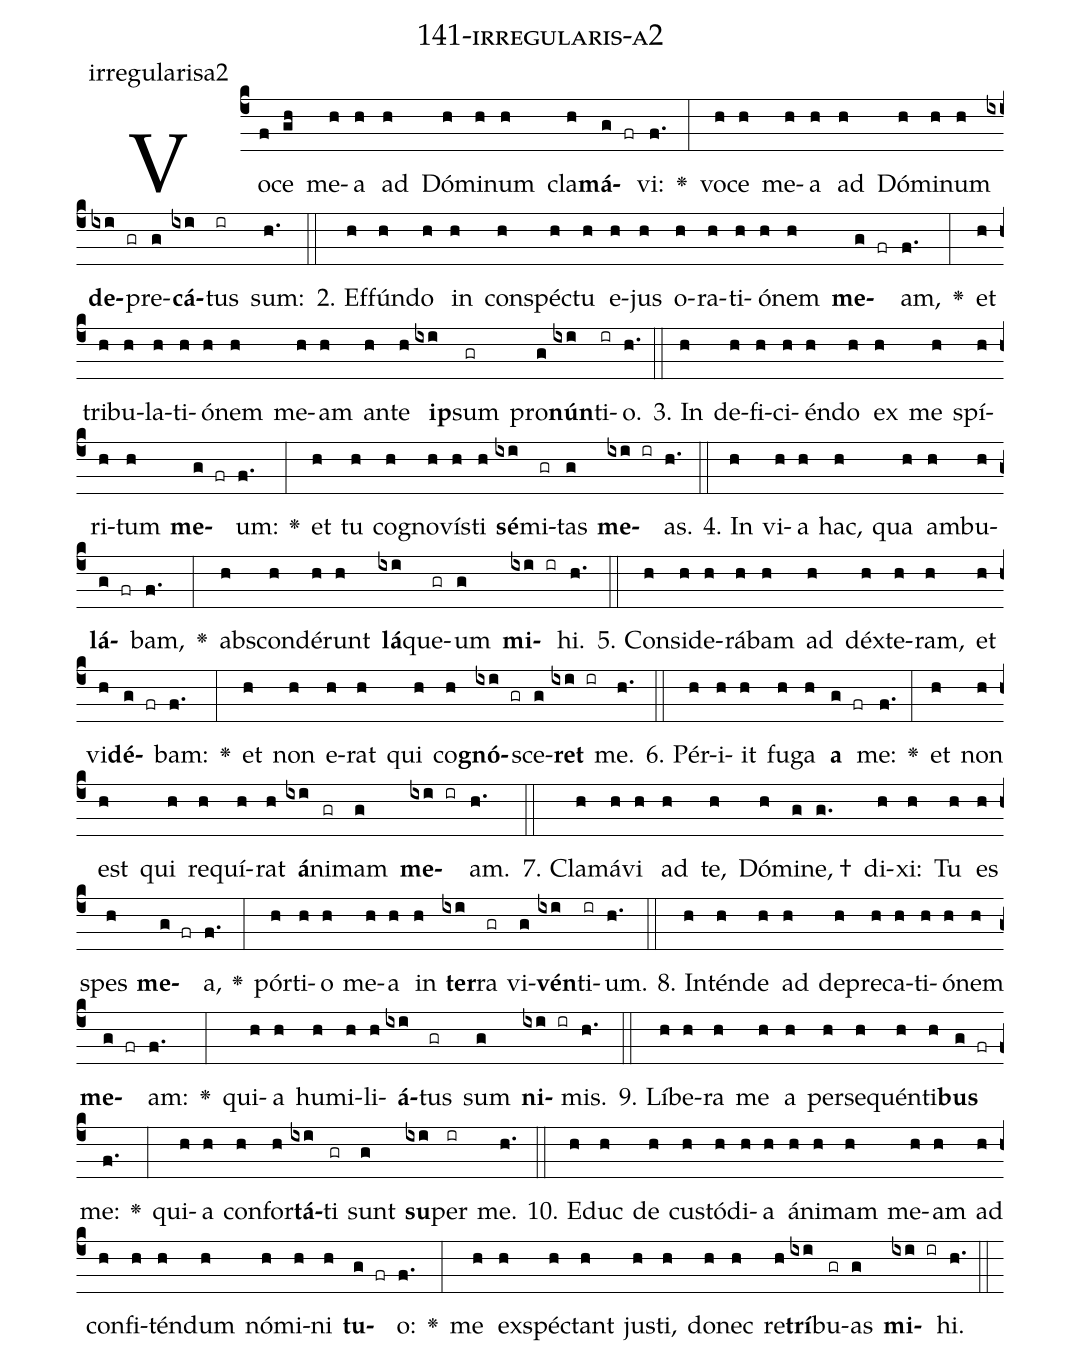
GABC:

name: 141-irregularis-a2;
annotation: irregularisa2;
%%
(c4)Vo(f)ce(gh) me(h)a(h) ad(h) Dó(h)mi(h)num(h) cla(h)<b>má</b>(g fr)vi:(f.) <v>\greheightstar</v>(:) vo(h)ce(h) me(h)a(h) ad(h) Dó(h)mi(h)num(h) <b>de</b>(ixi gr)pre(g)<b>cá</b>(ixi)tus(ir) sum:(h.) (::)
2. Ef(h)fún(h)do(h) in(h) con(h)spéc(h)tu(h) e(h)jus(h) o(h)ra(h)ti(h)ó(h)nem(h) <b>me</b>(g fr)am,(f.) <v>\greheightstar</v>(:) et(h) tri(h)bu(h)la(h)ti(h)ó(h)nem(h) me(h)am(h) an(h)te(h) <b>ip</b>(ixi)sum(gr) pro(g)<b>nún</b>(ixi)ti(ir)o.(h.) (::)
3. In(h) de(h)fi(h)ci(h)én(h)do(h) ex(h) me(h) spí(h)ri(h)tum(h) <b>me</b>(g fr)um:(f.) <v>\greheightstar</v>(:) et(h) tu(h) co(h)gno(h)vís(h)ti(h) <b>sé</b>(ixi)mi(gr)tas(g) <b>me</b>(ixi ir)as.(h.) (::)
4. In(h) vi(h)a(h) hac,(h) qua(h) am(h)bu(h)<b>lá</b>(g fr)bam,(f.) <v>\greheightstar</v>(:) abs(h)con(h)dé(h)runt(h) <b>lá</b>(ixi)que(gr)um(g) <b>mi</b>(ixi ir)hi.(h.) (::)
5. Con(h)si(h)de(h)rá(h)bam(h) ad(h) déx(h)te(h)ram,(h) et(h) vi(h)<b>dé</b>(g fr)bam:(f.) <v>\greheightstar</v>(:) et(h) non(h) e(h)rat(h) qui(h) co(h)<b>gnó</b>(ixi gr)sce(g)<b>ret</b>(ixi ir) me.(h.) (::)
6. Pér(h)i(h)it(h) fu(h)ga(h) <b>a</b>(g fr) me:(f.) <v>\greheightstar</v>(:) et(h) non(h) est(h) qui(h) re(h)quí(h)rat(h) <b>á</b>(ixi)ni(gr)mam(g) <b>me</b>(ixi ir)am.(h.) (::)
7. Cla(h)má(h)vi(h) ad(h) te,(h) Dó(h)mi(g)ne, †(g.) di(h)xi:(h) Tu(h) es(h) spes(h) <b>me</b>(g fr)a,(f.) <v>\greheightstar</v>(:) pór(h)ti(h)o(h) me(h)a(h) in(h) <b>ter</b>(ixi)ra(gr) vi(g)<b>vén</b>(ixi)ti(ir)um.(h.) (::)
8. In(h)tén(h)de(h) ad(h) de(h)pre(h)ca(h)ti(h)ó(h)nem(h) <b>me</b>(g fr)am:(f.) <v>\greheightstar</v>(:) qui(h)a(h) hu(h)mi(h)li(h)<b>á</b>(ixi)tus(gr) sum(g) <b>ni</b>(ixi ir)mis.(h.) (::)
9. Lí(h)be(h)ra(h) me(h) a(h) per(h)se(h)quén(h)ti(h)<b>bus</b>(g fr) me:(f.) <v>\greheightstar</v>(:) qui(h)a(h) con(h)for(h)<b>tá</b>(ixi)ti(gr) sunt(g) <b>su</b>(ixi)per(ir) me.(h.) (::)
10. E(h)duc(h) de(h) cus(h)tó(h)di(h)a(h) á(h)ni(h)mam(h) me(h)am(h) ad(h) con(h)fi(h)tén(h)dum(h) nó(h)mi(h)ni(h) <b>tu</b>(g fr)o:(f.) <v>\greheightstar</v>(:) me(h) ex(h)spéc(h)tant(h) jus(h)ti,(h) do(h)nec(h) re(h)<b>trí</b>(ixi)bu(gr)as(g) <b>mi</b>(ixi ir)hi.(h.) (::)
